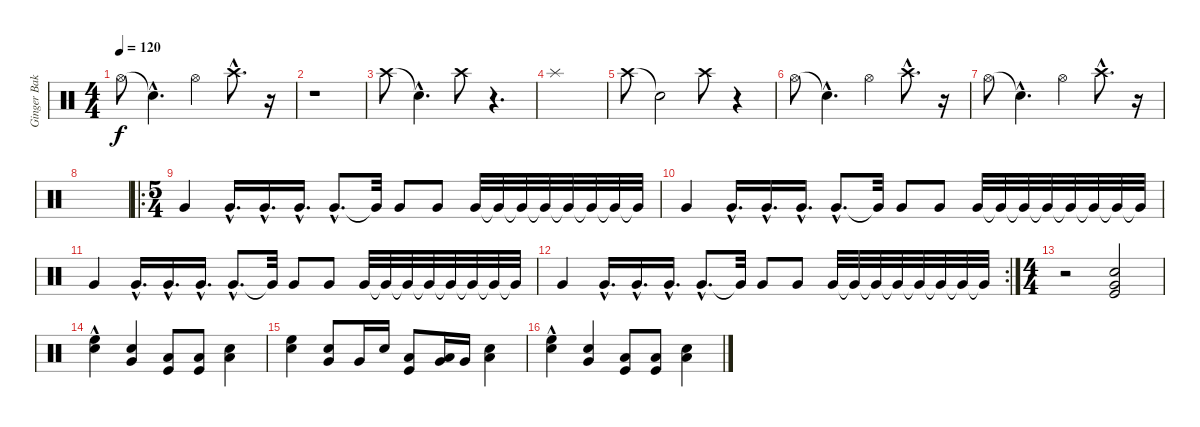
\track ("Ginger Baker" "Ginger Bak") {instrument percussion}
\staff {score}
\articulation defaults
\ts (4 4)
\tempo 120
\clef neutral
\ks c "Hi-Hat (open)".8{dy f} "Snare (hit)"{hac t}.4{d} "Hi-Hat (open)".4 "Crash high (hit)"{hac}.8{d}
r.16 |
r.1 |
"Crash high (hit)".8 "Snare (hit)"{hac t}.4{d} "Crash high (hit)".8 r.4{d} |
"Splash (hit)".1 |
"Crash high (hit)".8 "Snare (hit)"{t}.2 "Crash high (hit)".8 r.4 |
"Hi-Hat (open)".8 "Snare (hit)"{hac t}.4{d} "Hi-Hat (open)".4 "Crash high (hit)"{hac}.8{d} r.16 |
"Hi-Hat (open)".8 "Snare (hit)"{hac t}.4{d} "Hi-Hat (open)".4 "Crash high (hit)"{hac}.8{d} r.16 |
|
\ro
\ts (5 4)
"Very Low Tom (hit)".4 "Very Low Tom (hit)"{hac}.16{d} "Very Low Tom (hit)"{hac}.16{d} "Very Low Tom (hit)"{hac}.16{d} "Very Low Tom (hit)"{hac}.8{d} "Very Low Tom (hit)"{t}.32 "Very Low Tom (hit)".8 "Very Low Tom (hit)".8 "Very Low Tom (hit)".32 "Very Low Tom (hit)"{t}.32 "Very Low Tom (hit)"{t}.32 "Very Low Tom (hit)"{t}.32 "Very Low Tom (hit)"{t}.32 "Very Low Tom (hit)"{t}.32 "Very Low Tom (hit)"{t}.32 "Very Low Tom (hit)"{t}.32 |
"Very Low Tom (hit)".4 "Very Low Tom (hit)"{hac}.16{d} "Very Low Tom (hit)"{hac}.16{d} "Very Low Tom (hit)"{hac}.16{d} "Very Low Tom (hit)"{hac}.8{d} "Very Low Tom (hit)"{t}.32 "Very Low Tom (hit)".8 "Very Low Tom (hit)".8 "Very Low Tom (hit)".32 "Very Low Tom (hit)"{t}.32 "Very Low Tom (hit)"{t}.32 "Very Low Tom (hit)"{t}.32 "Very Low Tom (hit)"{t}.32 "Very Low Tom (hit)"{t}.32 "Very Low Tom (hit)"{t}.32 "Very Low Tom (hit)"{t}.32 |
"Very Low Tom (hit)".4 "Very Low Tom (hit)"{hac}.16{d} "Very Low Tom (hit)"{hac}.16{d} "Very Low Tom (hit)"{hac}.16{d} "Very Low Tom (hit)"{hac}.8{d} "Very Low Tom (hit)"{t}.32 "Very Low Tom (hit)".8 "Very Low Tom (hit)".8 "Very Low Tom (hit)".32 "Very Low Tom (hit)"{t}.32 "Very Low Tom (hit)"{t}.32 "Very Low Tom (hit)"{t}.32 "Very Low Tom (hit)"{t}.32 "Very Low Tom (hit)"{t}.32 "Very Low Tom (hit)"{t}.32 "Very Low Tom (hit)"{t}.32 |
\rc 2 "Very Low Tom (hit)".4 "Very Low Tom (hit)"{hac}.16{d} "Very Low Tom (hit)"{hac}.16{d} "Very Low Tom (hit)"{hac}.16{d} "Very Low Tom (hit)"{hac}.8{d} "Very Low Tom (hit)"{t}.32 "Very Low Tom (hit)".8 "Very Low Tom (hit)".8 "Very Low Tom (hit)".32 "Very Low Tom (hit)"{t}.32 "Very Low Tom (hit)"{t}.32 "Very Low Tom (hit)"{t}.32 "Very Low Tom (hit)"{t}.32 "Very Low Tom (hit)"{t}.32 "Very Low Tom (hit)"{t}.32 "Very Low Tom (hit)"{t}.32
|
\ts (4 4)
r.2 ("Snare (hit) 2" "Very Low Tom (hit)" "Kick (hit)").2 |
("Electric Snare (hit)"{hac} "High Floor Tom (hit)").4 ("Electric Snare (hit)" "Very Low Tom (hit)").4 ("Low Tom (hit)" "Kick (hit)").8 ("Low Tom (hit)" "Kick (hit)").8 ("Snare (hit) 2" "Low Tom (hit)").4 |
("Electric Snare (hit)" "High Floor Tom (hit)").4 ("Electric Snare (hit)" "Very Low Tom (hit)").8 "Very Low Tom (hit)".16 "Electric Snare (hit)".16 ("Low Tom (hit)" "Kick (hit)").8 ("Low Tom (hit)" "Very Low Tom (hit)").16 "Very Low Tom (hit)".16 ("Snare (hit) 2" "Low Tom (hit)").4 |
("Electric Snare (hit)"{hac} "High Floor Tom (hit)").4 ("Electric Snare (hit)" "Very Low Tom (hit)").4 ("Low Tom (hit)" "Kick (hit)").8 ("Low Tom (hit)" "Kick (hit)").8 ("Snare (hit) 2" "Low Tom (hit)").4
